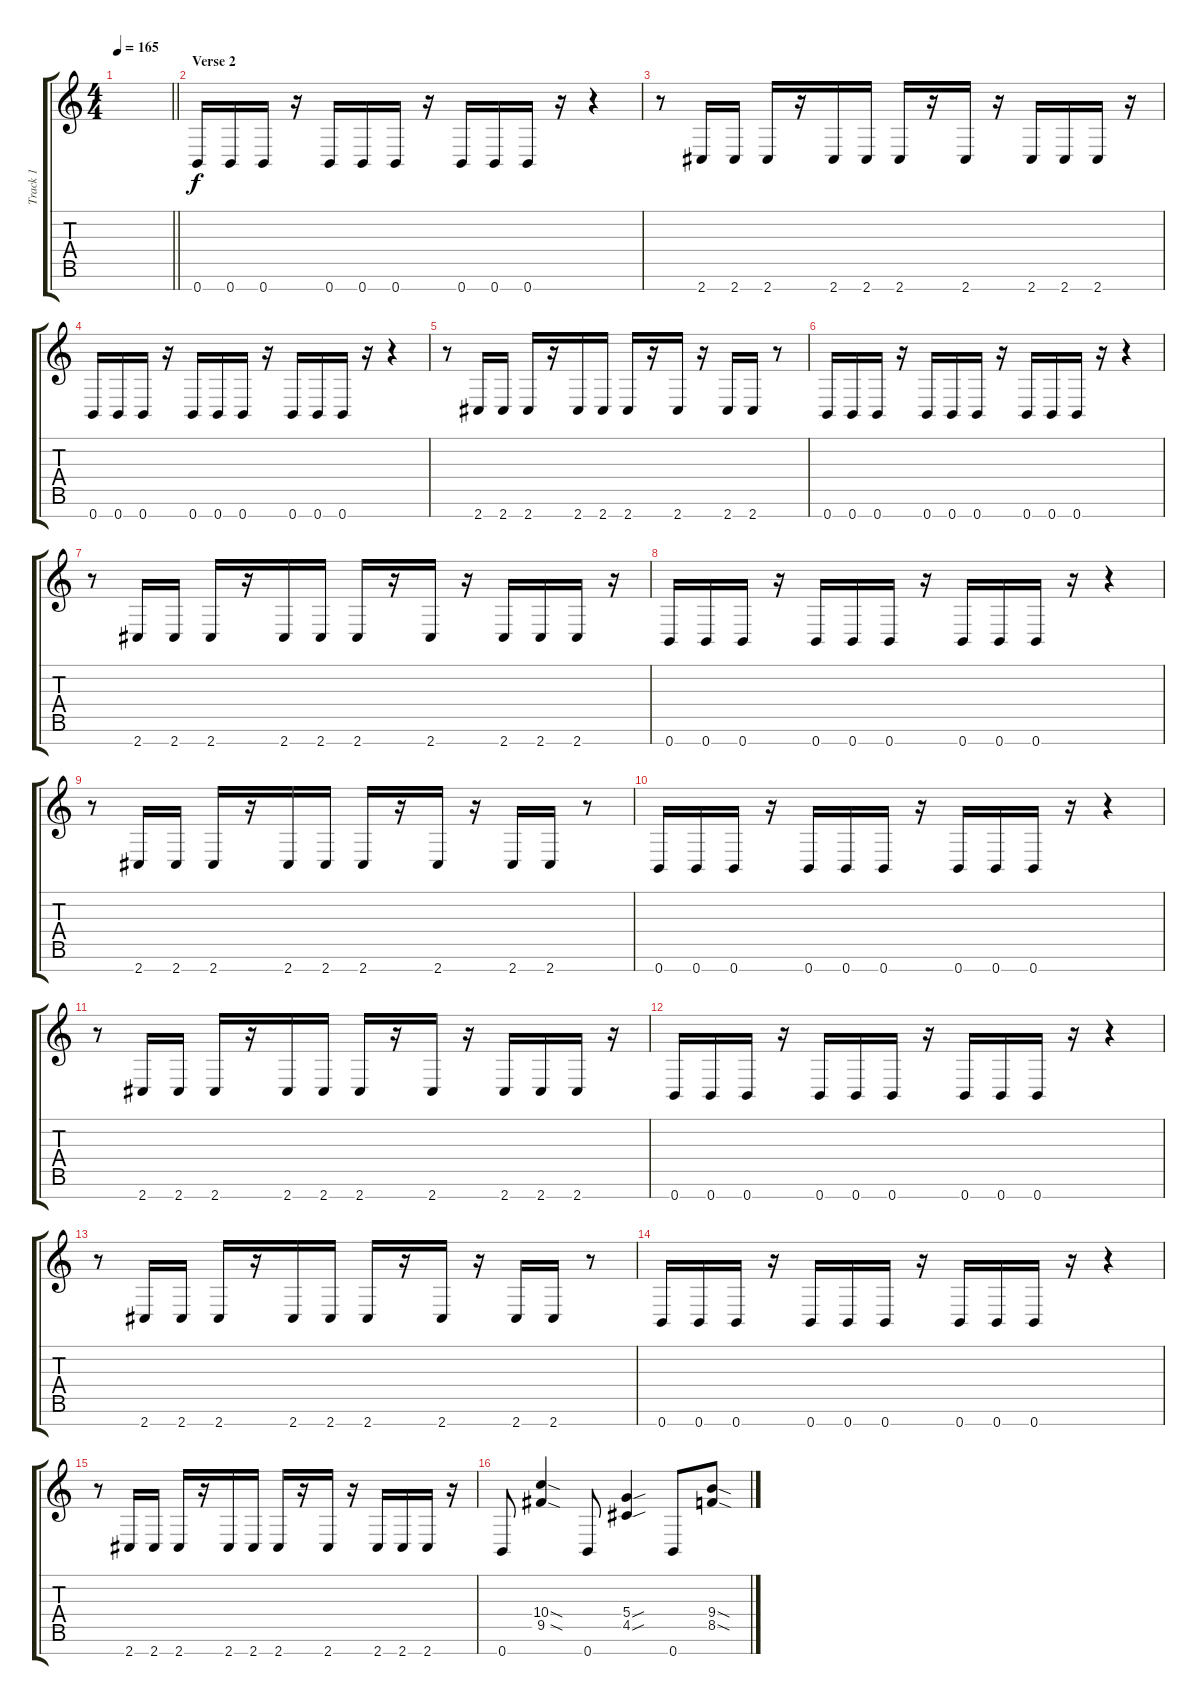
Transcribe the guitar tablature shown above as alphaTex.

\track ("Track 1" "Track 1") {instrument distortionguitar}
\staff {score tabs}
\tuning (E4 B3 G3 D3 A2 E2 B1) {hide}
\ts (4 4)
\tempo 165
\clef g2
\barLineRight lightlight
\ks c
|
\section ("" "Verse 2")
0.7.16 0.7.16 0.7.16 r.16 0.7.16 0.7.16 0.7.16 r.16 0.7.16 0.7.16 0.7.16 r.16 r.4 |
r.8 2.7.16 2.7.16 2.7.16 r.16 2.7.16 2.7.16 2.7.16 r.16 2.7.16 r.16 2.7.16 2.7.16 2.7.16 r.16 |
0.7.16 0.7.16 0.7.16 r.16 0.7.16 0.7.16 0.7.16 r.16 0.7.16 0.7.16 0.7.16 r.16 r.4 |
r.8 2.7.16 2.7.16 2.7.16 r.16 2.7.16 2.7.16 2.7.16 r.16 2.7.16 r.16 2.7.16 2.7.16 r.8 |
0.7.16 0.7.16 0.7.16 r.16 0.7.16 0.7.16 0.7.16 r.16 0.7.16 0.7.16 0.7.16 r.16 r.4 |
r.8 2.7.16 2.7.16 2.7.16 r.16 2.7.16 2.7.16 2.7.16 r.16 2.7.16 r.16 2.7.16 2.7.16 2.7.16 r.16 |
0.7.16 0.7.16 0.7.16 r.16 0.7.16 0.7.16 0.7.16 r.16 0.7.16 0.7.16 0.7.16 r.16 r.4 |
r.8 2.7.16 2.7.16 2.7.16 r.16 2.7.16 2.7.16 2.7.16 r.16 2.7.16 r.16 2.7.16 2.7.16 r.8 |
0.7.16 0.7.16 0.7.16 r.16 0.7.16 0.7.16 0.7.16 r.16 0.7.16 0.7.16 0.7.16 r.16 r.4 |
r.8 2.7.16 2.7.16 2.7.16 r.16 2.7.16 2.7.16 2.7.16 r.16 2.7.16 r.16 2.7.16 2.7.16 2.7.16 r.16 |
0.7.16 0.7.16 0.7.16 r.16 0.7.16 0.7.16 0.7.16 r.16 0.7.16 0.7.16 0.7.16 r.16 r.4 |
r.8 2.7.16 2.7.16 2.7.16 r.16 2.7.16 2.7.16 2.7.16 r.16 2.7.16 r.16 2.7.16 2.7.16 r.8 |
0.7.16 0.7.16 0.7.16 r.16 0.7.16 0.7.16 0.7.16 r.16 0.7.16 0.7.16 0.7.16 r.16 r.4 |
r.8 2.7.16 2.7.16 2.7.16 r.16 2.7.16 2.7.16 2.7.16 r.16 2.7.16 r.16 2.7.16 2.7.16 2.7.16 r.16 |
0.7.8 (10.4{sod} 9.5{sod}).4 0.7.8 (5.4{sou} 4.5{sou}).4 0.7.8 (9.4{sod} 8.5{sod}).8
